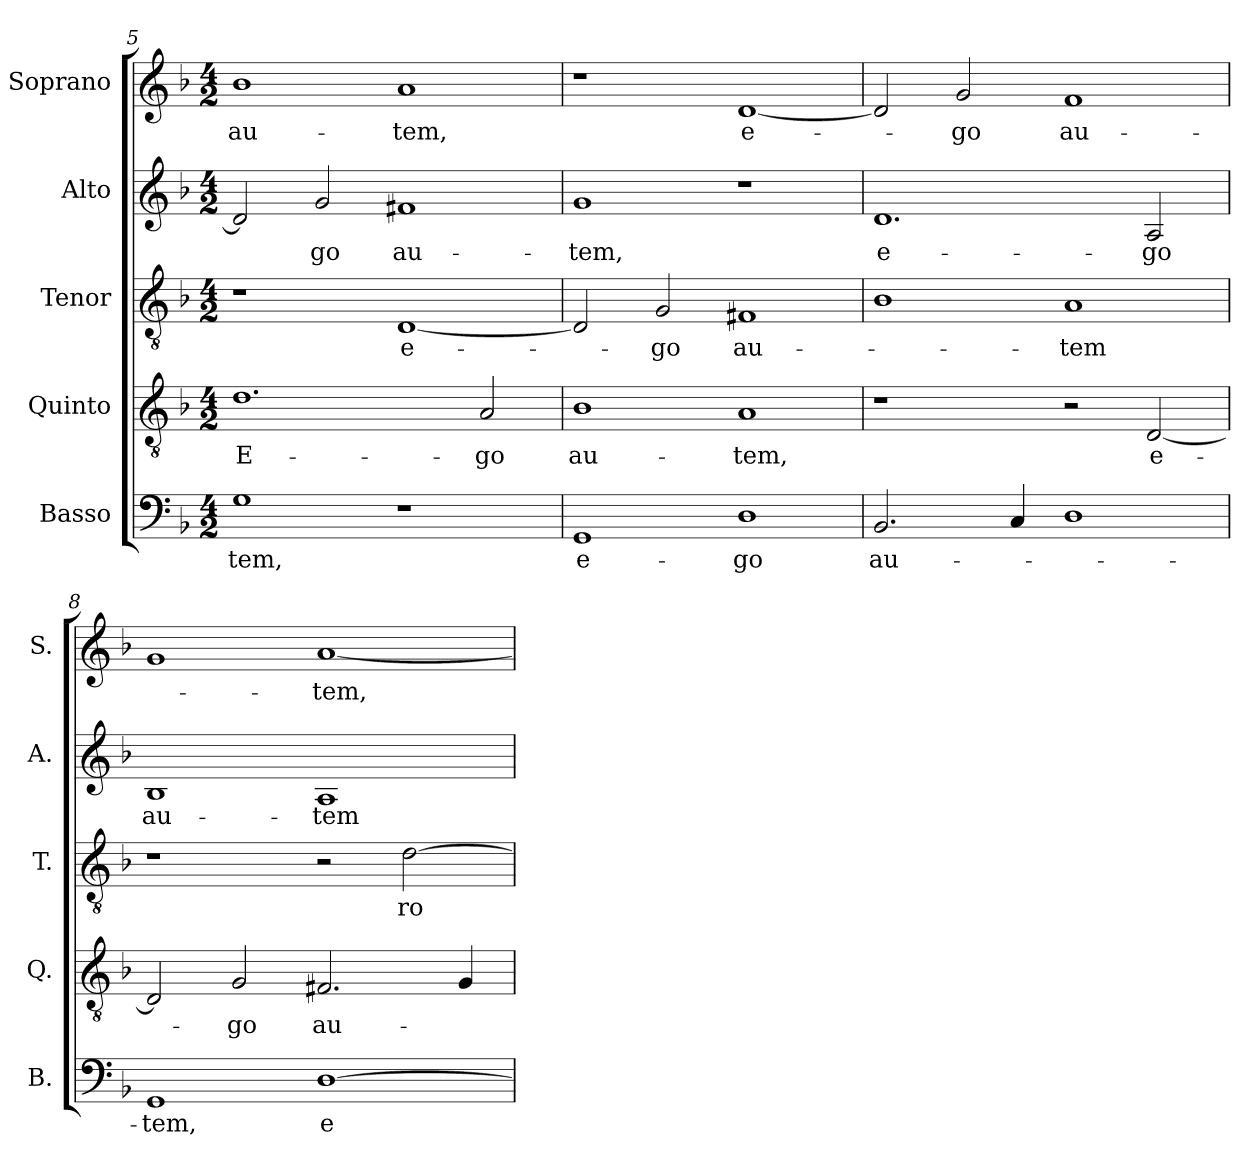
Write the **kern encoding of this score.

**kern	**text	**kern	**text	**kern	**text	**kern	**text	**kern	**text
*part5	*part5	*part4	*part4	*part3	*part3	*part2	*part2	*part1	*part1
*staff5	*staff5	*staff4	*staff4	*staff3	*staff3	*staff2	*staff2	*staff1	*staff1
*I"Basso	*	*I"Quinto	*	*I"Tenor	*	*I"Alto	*	*I"Soprano	*
*I'B.	*	*I'Q.	*	*I'T.	*	*I'A.	*	*I'S.	*
*clefF4	*	*clefGv2	*	*clefGv2	*	*clefG2	*	*clefG2	*
*	*	*ITrd7c12	*	*ITrd7c12	*	*	*	*	*
*k[b-]	*	*k[b-]	*	*k[b-]	*	*k[b-]	*	*k[b-]	*
*F:	*	*F:	*	*F:	*	*F:	*	*F:	*
*M4/2	*	*M4/2	*	*M4/2	*	*M4/2	*	*M4/2	*
=5	=5	=5	=5	=5	=5	=5	=5	=5	=5
!	!LO:LY:b:color=#000000	!	!	!	!	!	!	!	!
!	!	!	!LO:LY:b:color=#000000	!	!	!	!	!	!
!	!	!	!	!	!	!	!	!	!LO:LY:b:color=#000000
1Gi	-tem,	1.Di	E-	1r	.	2di/]	.	1b-i	au-
!	!	!	!	!	!	!	!LO:LY:b:color=#000000	!	!
.	.	.	.	.	.	2gi/	-go	.	.
!	!	!	!	!	!LO:LY:b:color=#000000	!	!	!	!
!	!	!	!	!	!	!	!LO:LY:b:color=#000000	!	!
!	!	!	!	!	!	!	!	!	!LO:LY:b:color=#000000
1r	.	.	.	[1DDi	e-	1f#Xi	au-	1ai	-tem,
!	!	!	!LO:LY:b:color=#000000	!	!	!	!	!	!
.	.	2AAi/	-go	.	.	.	.	.	.
=6	=6	=6	=6	=6	=6	=6	=6	=6	=6
!	!LO:LY:b:color=#000000	!	!	!	!	!	!	!	!
!	!	!	!LO:LY:b:color=#000000	!	!	!	!	!	!
!	!	!	!	!	!	!	!LO:LY:b:color=#000000	!	!
1GGi	e-	1BB-i	au-	2DDi/]	.	1gi	-tem,	1r	.
!	!	!	!	!	!LO:LY:b:color=#000000	!	!	!	!
.	.	.	.	2GGi/	-go	.	.	.	.
!	!LO:LY:b:color=#000000	!	!	!	!	!	!	!	!
!	!	!	!LO:LY:b:color=#000000	!	!	!	!	!	!
!	!	!	!	!	!LO:LY:b:color=#000000	!	!	!	!
!	!	!	!	!	!	!	!	!	!LO:LY:b:color=#000000
1Di	-go	1AAi	-tem,	1FF#Xi	au-	1r	.	[1di	e-
=7	=7	=7	=7	=7	=7	=7	=7	=7	=7
!	!LO:LY:b:color=#000000	!	!	!	!	!	!	!	!
!	!	!	!	!	!	!	!LO:LY:b:color=#000000	!	!
2.BB-i/	au-	1r	.	1BB-i	.	1.di	e-	2di/]	.
!	!	!	!	!	!	!	!	!	!LO:LY:b:color=#000000
.	.	.	.	.	.	.	.	2gi/	-go
4Ci/	.	.	.	.	.	.	.	.	.
!	!	!	!	!	!LO:LY:b:color=#000000	!	!	!	!
!	!	!	!	!	!	!	!	!	!LO:LY:b:color=#000000
1Di	.	2r	.	1AAi	-tem	.	.	1fi	au-
!	!	!	!LO:LY:b:color=#000000	!	!	!	!	!	!
!	!	!	!	!	!	!	!LO:LY:b:color=#000000	!	!
.	.	[2DDi/	e-	.	.	2Ai/	-go	.	.
!!LO:LB:g=z
=8	=8	=8	=8	=8	=8	=8	=8	=8	=8
!	!LO:LY:b:color=#000000	!	!	!	!	!	!	!	!
!	!	!	!	!	!	!	!LO:LY:b:color=#000000	!	!
1GGi	-tem,	2DDi/]	.	1r	.	1B-i	au-	1gi	.
!	!	!	!LO:LY:b:color=#000000	!	!	!	!	!	!
.	.	2GGi/	-go	.	.	.	.	.	.
!	!LO:LY:b:color=#000000	!	!	!	!	!	!	!	!
!	!	!	!LO:LY:b:color=#000000	!	!	!	!	!	!
!	!	!	!	!	!	!	!LO:LY:b:color=#000000	!	!
!	!	!	!	!	!	!	!	!	!LO:LY:b:color=#000000
[1Di	e-	2.FF#Xi/	au-	2r	.	1Ai	-tem	[1ai	-tem,
!	!	!	!	!	!LO:LY:b:color=#000000	!	!	!	!
.	.	.	.	[2Di\	ro-	.	.	.	.
.	.	4GGi/	.	.	.	.	.	.	.
=	=	=	=	=	=	=	=	=	=
*-	*-	*-	*-	*-	*-	*-	*-	*-	*-
